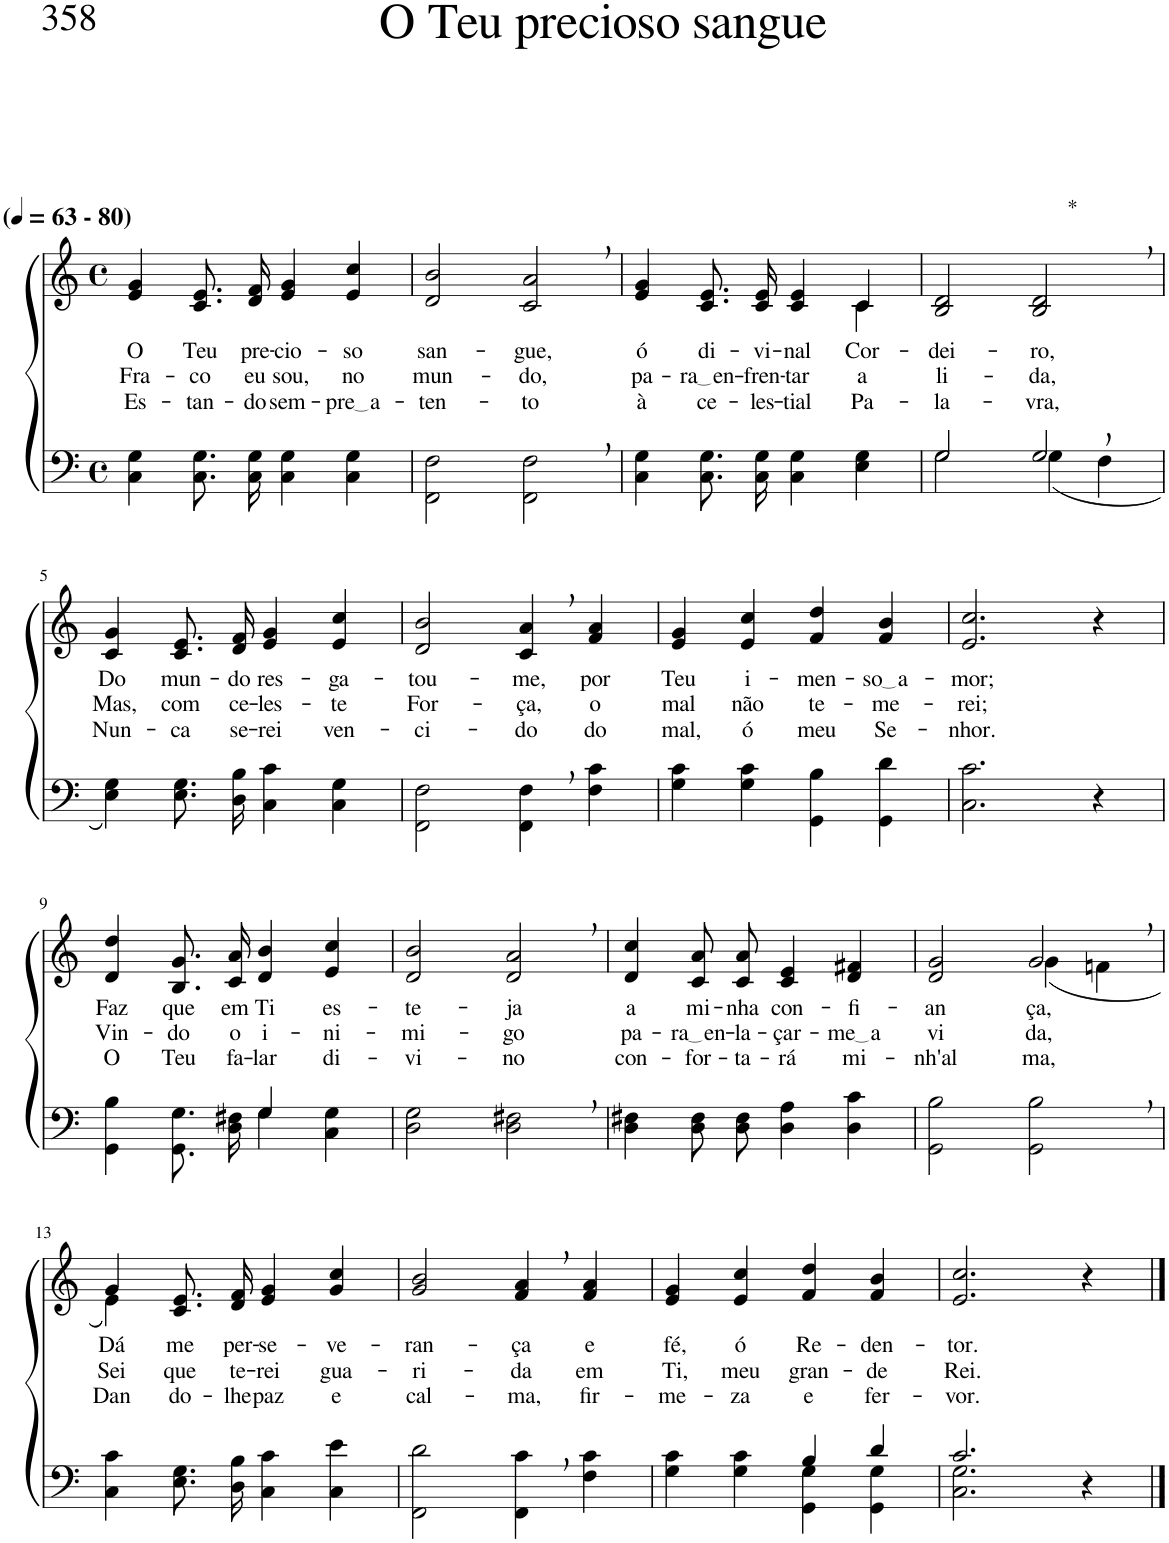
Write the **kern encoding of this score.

**kern	**kern	**text	**text	**text
*part2	*part1	*part1	*part1	*part1
*staff2	*staff1	*staff1	*staff1	*staff1
*I"Parte III e IV	*I"Parte I e II	*	*	*
*clefF4	*clefG2	*	*	*
*k[]	*k[]	*	*	*
*M4/4	*M4/4	*	*	*
*met(c)	*met(c)	*	*	*
*MM63	*MM63	*	*	*
=1	=1	=1	=1	=1
!	!LO:TX:a:B:t=(	!	!	!
!	!LO:TX:a:B:t=- 80)	!	!	!
!	!	!LO:LY:b	!LO:LY:b	!LO:LY:b
4C\ 4G\	4e/ 4g/	O	Fra-	Es-
!	!	!LO:LY:b	!LO:LY:b	!LO:LY:b
8.C\ 8.G\L	8.c/ 8.e/L	Teu	-co	-tan-
!	!	!LO:LY:b	!LO:LY:b	!LO:LY:b
16C\ 16G\Jk	16d/ 16f/Jk	pre-	eu	-do
!	!	!LO:LY:b	!LO:LY:b	!LO:LY:b
4C\ 4G\	4e/ 4g/	-cio-	sou,	sem-
!	!	!LO:LY:b	!LO:LY:b	!LO:LY:b
4C\ 4G\	4e/ 4cc/	-so	no	pre a
=2	=2	=2	=2	=2
!	!	!LO:LY:b	!LO:LY:b	!LO:LY:b
2FF\ 2F\	2d/ 2b/	san-	mun-	-ten-
!	!	!LO:LY:b	!LO:LY:b	!LO:LY:b
2FF\, 2F\,	2c/, 2a/,	-gue,	-do,	-to
=3	=3	=3	=3	=3
!	!	!LO:LY:b	!LO:LY:b	!LO:LY:b
*	*^	*	*	*
4C\ 4G\	4e/ 4g/	2.ryy	ó	pa-	à
!	!	!	!LO:LY:b	!LO:LY:b	!LO:LY:b
8.C\ 8.G\L	8.c/ 8.e/L	.	di-	ra en	ce-
!	!	!	!LO:LY:b	!LO:LY:b	!LO:LY:b
16C\ 16G\Jk	16c/ 16e/Jk	.	-vi-	-fren-	-les-
!	!	!	!LO:LY:b	!LO:LY:b	!LO:LY:b
4C\ 4G\	4c/ 4e/	.	-nal	-tar	-tial
!	!	!	!LO:LY:b	!LO:LY:b	!LO:LY:b
4E\ 4G\	4c/	4c\	Cor-	a	Pa-
=4	=4	=4	=4	=4	=4
*^	*	*	*	*	*
!	!	!	!	!LO:LY:b	!LO:LY:b	!LO:LY:b
*	*	*v	*v	*	*	*
2G/	2G\	2B/ 2d/	-dei-	li-	-la-
!	!	!LO:TX:a:t=*	!	!	!
!	!	!	!LO:LY:b	!LO:LY:b	!LO:LY:b
2G,/	(4G\	2B/, 2d/,	-ro,	-da,	-vra,
.	4F\	.	.	.	.
!!LO:LB:g=z
=5	=5	=5	=5	=5	=5
!	!	!	!LO:LY:b	!LO:LY:b	!LO:LY:b
*v	*v	*	*	*	*
4E\ 4G\)	4c/ 4g/	Do	Mas,	Nun-
!	!	!LO:LY:b	!LO:LY:b	!LO:LY:b
8.E\ 8.G\L	8.c/ 8.e/L	mun-	com	-ca
!	!	!LO:LY:b	!LO:LY:b	!LO:LY:b
16D\ 16B\Jk	16d/ 16f/Jk	-do	ce-	se-
!	!	!LO:LY:b	!LO:LY:b	!LO:LY:b
4C\ 4c\	4e/ 4g/	res-	-les-	-rei
!	!	!LO:LY:b	!LO:LY:b	!LO:LY:b
4C\ 4G\	4e/ 4cc/	-ga-	-te	ven-
=6	=6	=6	=6	=6
!	!	!LO:LY:b	!LO:LY:b	!LO:LY:b
2FF\ 2F\	2d/ 2b/	-tou-	For-	-ci-
!	!	!LO:LY:b	!LO:LY:b	!LO:LY:b
4FF\, 4F\,	4c/, 4a/,	-me,	-ça,	-do
!	!	!LO:LY:b	!LO:LY:b	!LO:LY:b
4F\ 4c\	4f/ 4a/	por	o	do
=7	=7	=7	=7	=7
!	!	!LO:LY:b	!LO:LY:b	!LO:LY:b
4G\ 4c\	4e/ 4g/	Teu	mal	mal,
!	!	!LO:LY:b	!LO:LY:b	!LO:LY:b
4G\ 4c\	4e/ 4cc/	i-	não	ó
!	!	!LO:LY:b	!LO:LY:b	!LO:LY:b
4GG\ 4B\	4f/ 4dd/	-men-	te-	meu
!	!	!LO:LY:b	!LO:LY:b	!LO:LY:b
4GG\ 4d\	4f/ 4b/	so a	-me-	Se-
=8	=8	=8	=8	=8
!	!	!LO:LY:b	!LO:LY:b	!LO:LY:b
2.C\ 2.c\	2.e/ 2.cc/	-mor;	-rei;	-nhor.
4r	4r	.	.	.
!!LO:LB:g=z
=9	=9	=9	=9	=9
*^	*	*	*	*
!	!	!	!LO:LY:b	!LO:LY:b	!LO:LY:b
2ryy	4GG\ 4B\	4d/ 4dd/	Faz	Vin-	O
!	!	!	!LO:LY:b	!LO:LY:b	!LO:LY:b
.	8.GG/ 8.G/L	8.B/ 8.g/L	que	-do	Teu
!	!	!	!LO:LY:b	!LO:LY:b	!LO:LY:b
.	16D/ 16F#X/Jk	16c/ 16a/Jk	em	o	fa-
!	!	!	!LO:LY:b	!LO:LY:b	!LO:LY:b
4G/	4G\	4d/ 4b/	Ti	i-	-lar
!	!	!	!LO:LY:b	!LO:LY:b	!LO:LY:b
4ryy	4C\ 4G\	4e/ 4cc/	es-	-ni-	di-
=10	=10	=10	=10	=10	=10
!	!	!	!LO:LY:b	!LO:LY:b	!LO:LY:b
*v	*v	*	*	*	*
2D\ 2G\	2d/ 2b/	-te-	-mi-	-vi-
!	!	!LO:LY:b	!LO:LY:b	!LO:LY:b
2D\, 2F#X\,	2d/, 2a/,	-ja	-go	-no
=11	=11	=11	=11	=11
!	!	!LO:LY:b	!LO:LY:b	!LO:LY:b
4D\ 4F#X\	4d/ 4cc/	a	pa-	con-
!	!	!LO:LY:b	!LO:LY:b	!LO:LY:b
8D\ 8F#\L	8c/ 8a/L	mi-	ra en	-for-
!	!	!LO:LY:b	!LO:LY:b	!LO:LY:b
8D\ 8F#\J	8c/ 8a/J	-nha	-la-	-ta-
!	!	!LO:LY:b	!LO:LY:b	!LO:LY:b
4D\ 4A\	4c/ 4e/	con-	-çar-	-rá
!	!	!LO:LY:b	!LO:LY:b	!LO:LY:b
4D\ 4c\	4d/ 4f#X/	-fi-	me a	mi-
=12	=12	=12	=12	=12
!	!	!LO:LY:b	!LO:LY:b	!LO:LY:b
*	*^	*	*	*
2GG\ 2B\	2d/ 2g/	2ryy	-an-	vi-	-nh'al-
!	!	!	!LO:LY:b	!LO:LY:b	!LO:LY:b
2GG\, 2B\,	2g,/	(4g\	-ça,	-da,	ma,
.	.	4fn\	.	.	.
!!LO:LB:g=z	!!
=13	=13	=13	=13	=13	=13
!	!	!	!LO:LY:b	!LO:LY:b	!LO:LY:b
4C\ 4c\	4g/	4e\)	Dá-	Sei	Dan-
!	!	!	!LO:LY:b	!LO:LY:b	!LO:LY:b
8.E\ 8.G\L	8.c/ 8.e/L	2.ryy	-me	que	-do-
!	!	!	!LO:LY:b	!LO:LY:b	!LO:LY:b
16D\ 16B\Jk	16d/ 16f/Jk	.	per-	te-	-lhe
!	!	!	!LO:LY:b	!LO:LY:b	!LO:LY:b
4C\ 4c\	4e/ 4g/	.	-se-	-rei	paz
!	!	!	!LO:LY:b	!LO:LY:b	!LO:LY:b
4C\ 4e\	4g/ 4cc/	.	-ve-	gua-	e
*	*v	*v	*	*	*
=14	=14	=14	=14	=14
!	!	!LO:LY:b	!LO:LY:b	!LO:LY:b
2FF\ 2d\	2g/ 2b/	-ran-	-ri-	cal-
!	!	!LO:LY:b	!LO:LY:b	!LO:LY:b
4FF\, 4c\,	4f/, 4a/,	-ça	-da	-ma,
!	!	!LO:LY:b	!LO:LY:b	!LO:LY:b
4F\ 4c\	4f/ 4a/	e	em	fir-
=15	=15	=15	=15	=15
*^	*	*	*	*
!	!	!	!LO:LY:b	!LO:LY:b	!LO:LY:b
2ryy	4G\ 4c\	4e/ 4g/	fé,	Ti,	-me-
!	!	!	!LO:LY:b	!LO:LY:b	!LO:LY:b
.	4G\ 4c\	4e/ 4cc/	ó	meu	-za
!	!	!	!LO:LY:b	!LO:LY:b	!LO:LY:b
4B/	4GG\ 4G\	4f/ 4dd/	Re-	gran-	e
!	!	!	!LO:LY:b	!LO:LY:b	!LO:LY:b
4d/	4GG\ 4G\	4f/ 4b/	-den-	-de	fer-
=16	=16	=16	=16	=16	=16
!	!	!	!LO:LY:b	!LO:LY:b	!LO:LY:b
2.c/	2.C\ 2.G\	2.e/ 2.cc/	-tor.	Rei.	-vor.
4r	4ryy	4r	.	.	.
*v	*v	*	*	*	*
==	==	==	==	==
*-	*-	*-	*-	*-
